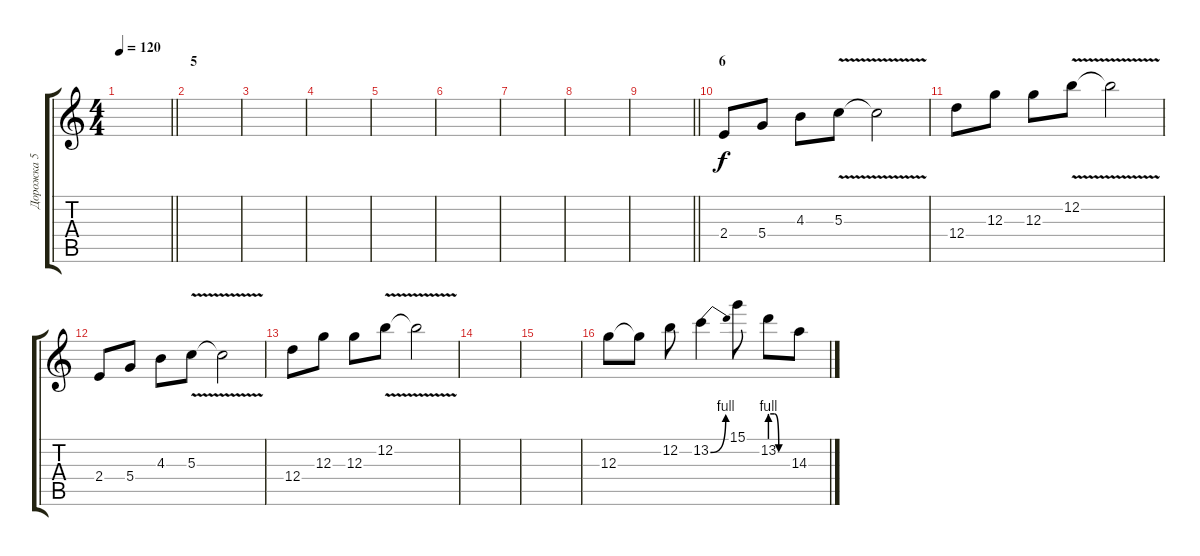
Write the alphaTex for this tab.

\track ("Дорожка 5" "Дорожка 5") {instrument overdrivenguitar}
\staff {score tabs}
\tuning (E4 B3 G3 D3 A2 E2) {hide}
\ts (4 4)
\tempo 120
\clef g2
\barLineRight lightlight
\ks c
|
\section ("" "5")
|
|
|
|
|
|
|
\barLineRight lightlight
|
\section ("" "6")
2.4.8{volume 13} 5.4.8 4.3.8 5.3{v}.8 5.3{t}.2 |
12.4.8 12.3.8 12.3.8 12.2{v}.8 12.2{t}.2 |
2.4.8 5.4.8 4.3.8 5.3{v}.8 5.3{t}.2 |
12.4.8 12.3.8 12.3.8 12.2{v}.8 12.2{t}.2 |
|
|
12.3.8 12.3{t}.8 12.2.8 13.2{be (bend 0 0 60 4)}.4 15.1.8 13.2{be (custom 0 4 15 4 30 0 60 0)}.8 14.3.8
